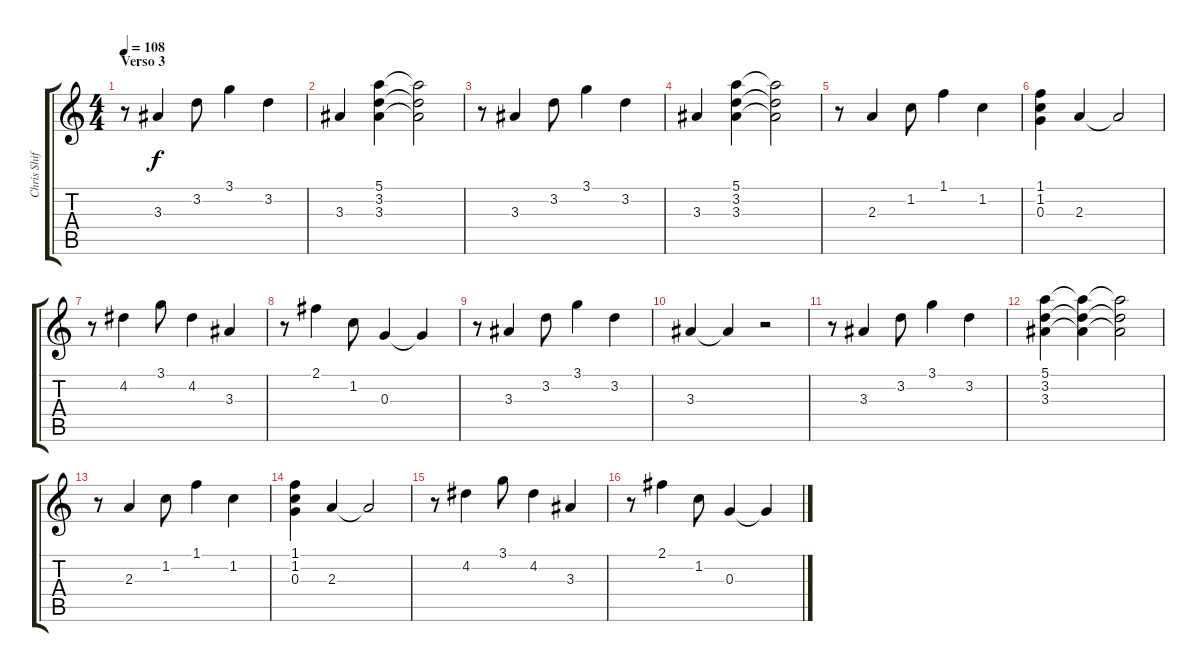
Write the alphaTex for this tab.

\track ("Chris Shifflet" "Chris Shif") {instrument electricguitarclean}
\staff {score tabs}
\tuning (E4 B3 G3 D3 A2 E2) {hide}
\ts (4 4)
\section ("" "Verso 3")
\tempo 108
\clef g2
\ks c
r.8{dy f} 3.3.4 3.2.8 3.1.4 3.2.4 |
3.3.4 (5.1 3.2 3.3).4 (5.1{t} 3.2{t} 3.3{t}).2 |
r.8 3.3.4 3.2.8 3.1.4 3.2.4 |
3.3.4 (5.1 3.2 3.3).4 (5.1{t} 3.2{t} 3.3{t}).2 |
r.8 2.3.4 1.2.8 1.1.4 1.2.4 |
(1.1 1.2 0.3).4 2.3.4 2.3{t}.2 |
r.8 4.2.4 3.1.8 4.2.4 3.3.4 |
r.8 2.1.4 1.2.8 0.3.4 0.3{t}.4 |
r.8 3.3.4 3.2.8 3.1.4 3.2.4 |
3.3.4 3.3{t}.4 r.2 |
r.8 3.3.4 3.2.8 3.1.4 3.2.4 |
(5.1 3.2 3.3).4 (5.1{t} 3.2{t} 3.3{t}).4 (5.1{t} 3.2{t} 3.3{t}).2 |
r.8 2.3.4 1.2.8 1.1.4 1.2.4 |
(1.1 1.2 0.3).4 2.3.4 2.3{t}.2 |
r.8 4.2.4 3.1.8 4.2.4 3.3.4 |
r.8 2.1.4 1.2.8 0.3.4 0.3{t}.4
